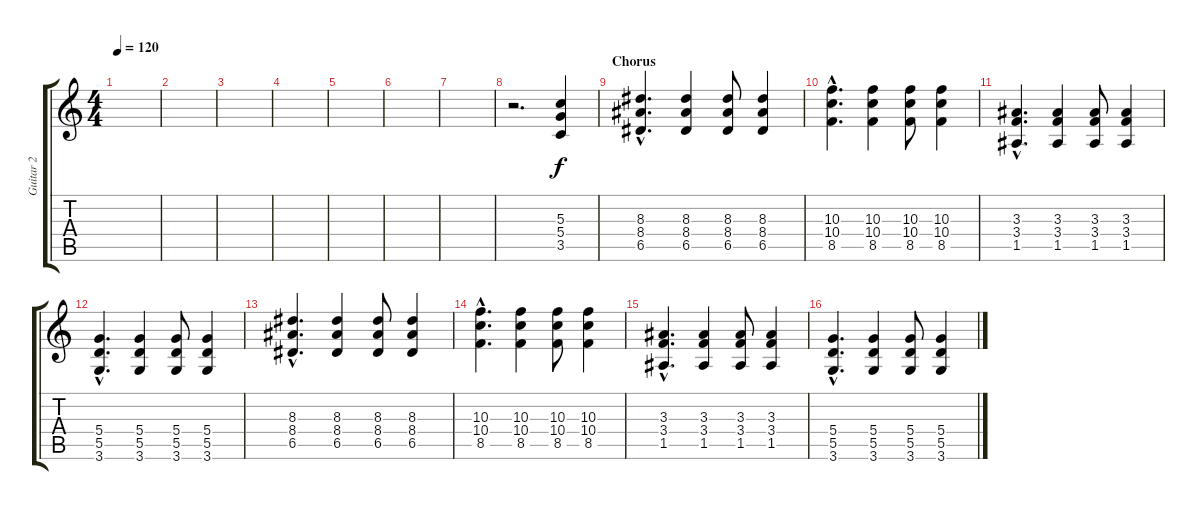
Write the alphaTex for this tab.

\track ("Guitar 2" "Guitar 2") {instrument distortionguitar}
\staff {score tabs}
\tuning (E4 B3 G3 D3 A2 E2) {hide}
\ts (4 4)
\tempo 120
\clef g2
\ks c
|
|
|
|
|
|
|
r.2{d} (5.3 5.4 3.5).4 |
\section ("" "Chorus")
(8.3{hac} 8.4{hac} 6.5{hac}).4{d} (8.3 8.4 6.5).4 (8.3 8.4 6.5).8 (8.3 8.4 6.5).4 |
(10.3{hac} 10.4{hac} 8.5{hac}).4{d} (10.3 10.4 8.5).4 (10.3 10.4 8.5).8 (10.3 10.4 8.5).4 |
(3.3{hac} 3.4{hac} 1.5{hac}).4{d} (3.3 3.4 1.5).4 (3.3 3.4 1.5).8 (3.3 3.4 1.5).4 |
(5.4{hac} 5.5{hac} 3.6{hac}).4{d} (5.4 5.5 3.6).4 (5.4 5.5 3.6).8 (5.4 5.5 3.6).4 |
(8.3{hac} 8.4{hac} 6.5{hac}).4{d} (8.3 8.4 6.5).4 (8.3 8.4 6.5).8 (8.3 8.4 6.5).4 |
(10.3{hac} 10.4{hac} 8.5{hac}).4{d} (10.3 10.4 8.5).4 (10.3 10.4 8.5).8 (10.3 10.4 8.5).4 |
(3.3{hac} 3.4{hac} 1.5{hac}).4{d} (3.3 3.4 1.5).4 (3.3 3.4 1.5).8 (3.3 3.4 1.5).4 |
(5.4{hac} 5.5{hac} 3.6{hac}).4{d} (5.4 5.5 3.6).4 (5.4 5.5 3.6).8 (5.4 5.5 3.6).4
